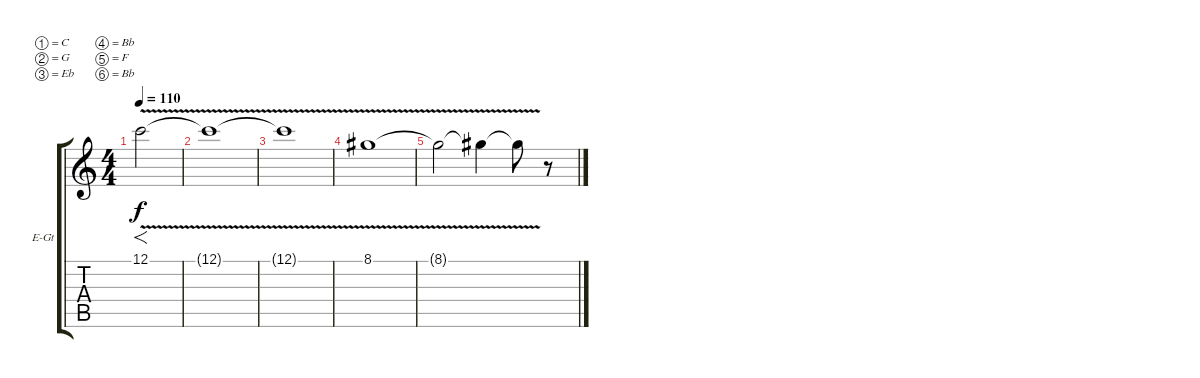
\defaultSystemsLayout 4
\bracketExtendMode groupsimilarinstruments
\firstSystemTrackNameOrientation horizontal
\otherSystemsTrackNameOrientation horizontal
\track ("Lead Distortion" "E-Gt") {instrument distortionguitar}
\staff {score tabs}
\tuning (C4 G3 Eb3 Bb2 F2 Bb1)
\ts (4 4)
\tempo 110
\clef g2
\ks c
12.1{v}.2{f dy f} |
12.1{v t}.1 |
12.1{v t}.1 |
8.1{v}.1 |
8.1{v t}.2 8.1{v t}.4 8.1{v t}.8 r.8
